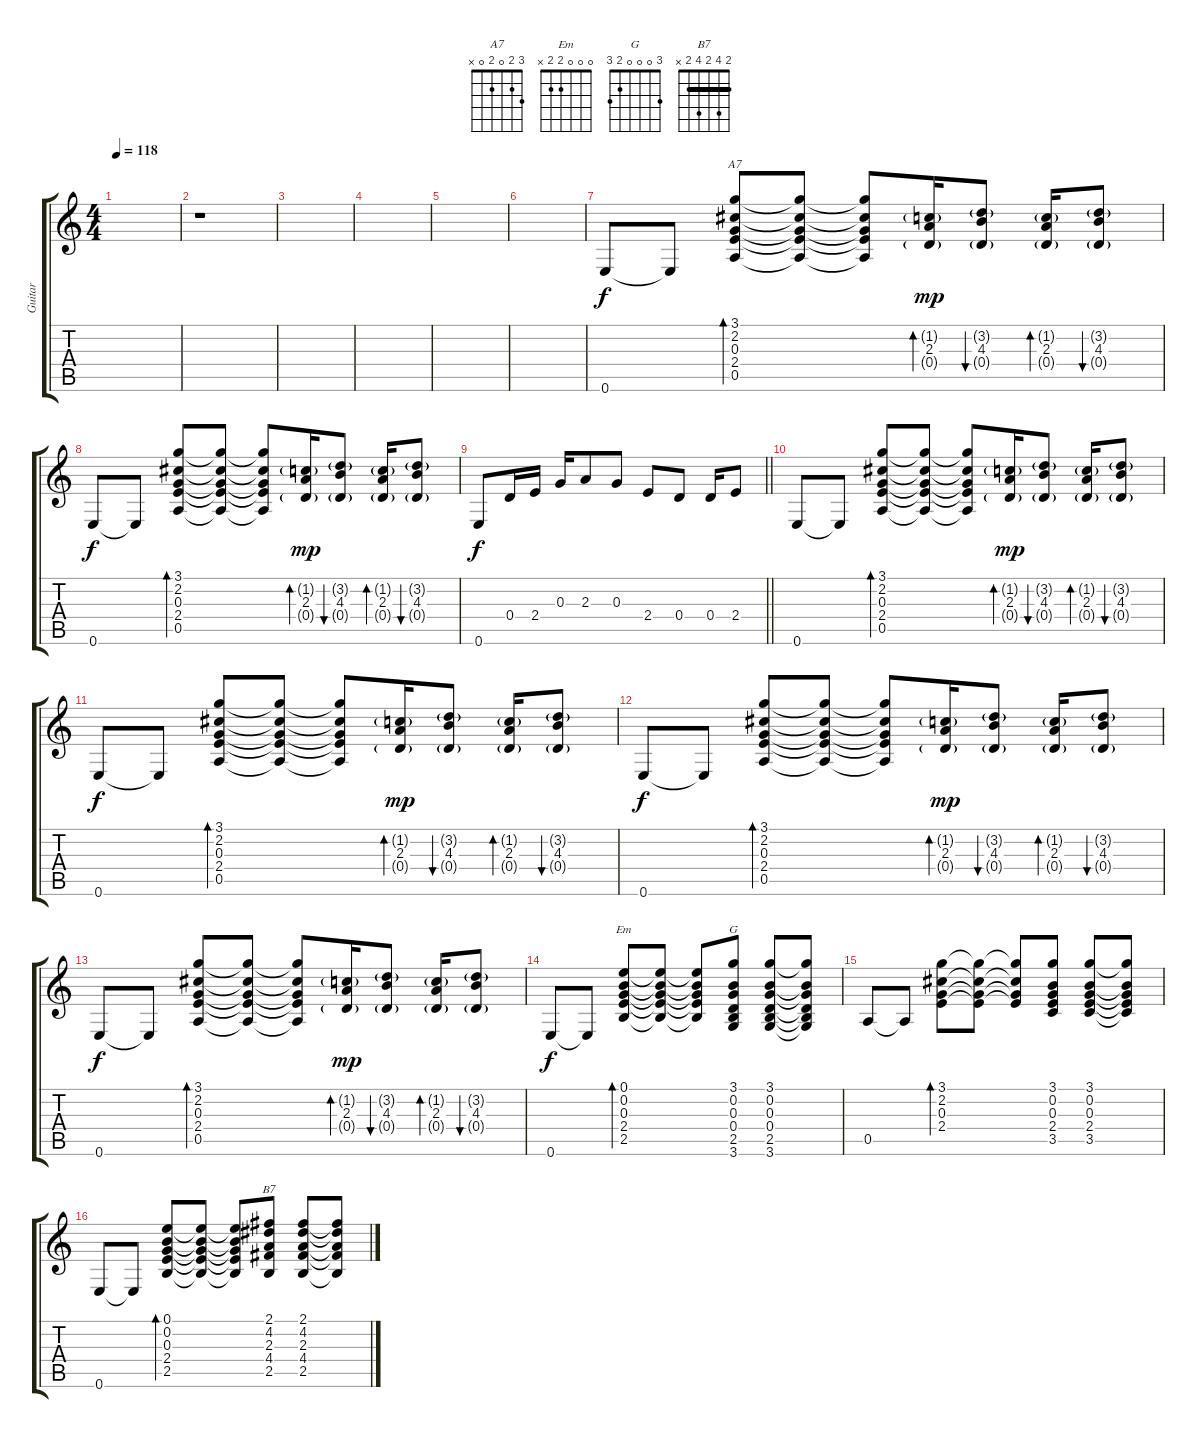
\track ("Guitar" "Guitar") {instrument acousticguitarsteel}
\staff {score tabs}
\tuning (E4 B3 G3 D3 A2 E2) {hide}
\chord ("A7" 3 2 0 2 0 x)
\chord ("Em" 0 0 0 2 2 x)
\chord ("G" 3 0 0 0 2 3)
\chord ("B7" 2 4 2 4 2 x) {barre 2}
\ts (4 4)
\tempo 118
\clef g2
\ks c
|
r.1 |
|
|
|
|
0.6.8 0.6{t}.8 (3.1 2.2 0.3 2.4 0.5).8{bd 30 ch "A7"} (3.1{t} 2.2{t} 0.3{t} 2.4{t} 0.5{t}).8 (3.1{t} 2.2{t} 0.3{t} 2.4{t} 0.5{t}).8 (1.2{g} 2.3 0.4{g}).16{bd 30 dy mp} (3.2{g} 4.3 0.4{g}).8{bu 30} (1.2{g} 2.3 0.4{g}).16{bd 30} (3.2{g} 4.3 0.4{g}).8{bu 30} |
0.6.8{dy f} 0.6{t}.8 (3.1 2.2 0.3 2.4 0.5).8{bd 30} (3.1{t} 2.2{t} 0.3{t} 2.4{t} 0.5{t}).8 (3.1{t} 2.2{t} 0.3{t} 2.4{t} 0.5{t}).8 (1.2{g} 2.3 0.4{g}).16{bd 30 dy mp} (3.2{g} 4.3 0.4{g}).8{bu 30} (1.2{g} 2.3 0.4{g}).16{bd 30} (3.2{g} 4.3 0.4{g}).8{bu 30} |
\barLineRight lightlight
0.6.8{dy f} 0.4.16 2.4.16 0.3.16 2.3.8 0.3.8 2.4.8 0.4.8 0.4.16 2.4.8 |
\section ("" "")
0.6.8 0.6{t}.8 (3.1 2.2 0.3 2.4 0.5).8{bd 30} (3.1{t} 2.2{t} 0.3{t} 2.4{t} 0.5{t}).8 (3.1{t} 2.2{t} 0.3{t} 2.4{t} 0.5{t}).8 (1.2{g} 2.3 0.4{g}).16{bd 30 dy mp} (3.2{g} 4.3 0.4{g}).8{bu 30} (1.2{g} 2.3 0.4{g}).16{bd 30} (3.2{g} 4.3 0.4{g}).8{bu 30} |
0.6.8{dy f} 0.6{t}.8 (3.1 2.2 0.3 2.4 0.5).8{bd 30} (3.1{t} 2.2{t} 0.3{t} 2.4{t} 0.5{t}).8 (3.1{t} 2.2{t} 0.3{t} 2.4{t} 0.5{t}).8 (1.2{g} 2.3 0.4{g}).16{bd 30 dy mp} (3.2{g} 4.3 0.4{g}).8{bu 30} (1.2{g} 2.3 0.4{g}).16{bd 30} (3.2{g} 4.3 0.4{g}).8{bu 30} |
0.6.8{dy f} 0.6{t}.8 (3.1 2.2 0.3 2.4 0.5).8{bd 30} (3.1{t} 2.2{t} 0.3{t} 2.4{t} 0.5{t}).8 (3.1{t} 2.2{t} 0.3{t} 2.4{t} 0.5{t}).8 (1.2{g} 2.3 0.4{g}).16{bd 30 dy mp} (3.2{g} 4.3 0.4{g}).8{bu 30} (1.2{g} 2.3 0.4{g}).16{bd 30} (3.2{g} 4.3 0.4{g}).8{bu 30} |
0.6.8{dy f} 0.6{t}.8 (3.1 2.2 0.3 2.4 0.5).8{bd 30} (3.1{t} 2.2{t} 0.3{t} 2.4{t} 0.5{t}).8 (3.1{t} 2.2{t} 0.3{t} 2.4{t} 0.5{t}).8 (1.2{g} 2.3 0.4{g}).16{bd 30 dy mp} (3.2{g} 4.3 0.4{g}).8{bu 30} (1.2{g} 2.3 0.4{g}).16{bd 30} (3.2{g} 4.3 0.4{g}).8{bu 30} |
0.6.8{dy f} 0.6{t}.8 (0.1 0.2 0.3 2.4 2.5).8{bd 30 ch "Em"} (0.1{t} 0.2{t} 0.3{t} 2.4{t} 2.5{t}).8 (0.1{t} 0.2{t} 0.3{t} 2.4{t} 2.5{t}).8 (3.1 0.2 0.3 0.4 2.5 3.6).8{ch "G"} (3.1 0.2 0.3 0.4 2.5 3.6).8 (3.1{t} 0.2{t} 0.3{t} 0.4{t} 2.5{t} 3.6{t}).8 |
0.5.8 0.5{t}.8 (3.1 2.2 0.3 2.4).8{bd 30} (3.1{t} 2.2{t} 0.3{t} 2.4{t}).8 (3.1{t} 2.2{t} 0.3{t} 2.4{t}).8 (3.1 0.2 0.3 2.4 3.5).8 (3.1 0.2 0.3 2.4 3.5).8 (3.1{t} 0.2{t} 0.3{t} 2.4{t} 3.5{t}).8 |
0.6.8 0.6{t}.8 (0.1 0.2 0.3 2.4 2.5).8{bd 30} (0.1{t} 0.2{t} 0.3{t} 2.4{t} 2.5{t}).8 (0.1{t} 0.2{t} 0.3{t} 2.4{t} 2.5{t}).8 (2.1 4.2 2.3 4.4 2.5).8{ch "B7"} (2.1 4.2 2.3 4.4 2.5).8 (2.1{t} 4.2{t} 2.3{t} 4.4{t} 2.5{t}).8
